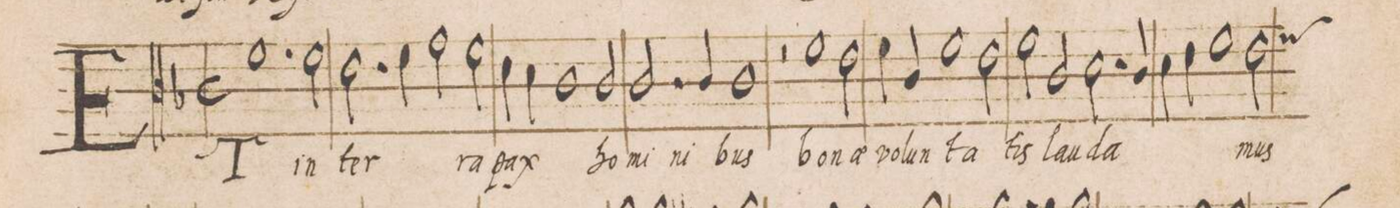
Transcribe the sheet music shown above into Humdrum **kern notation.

**kern	**text
*I"DISCANTVS	*
*clefC3	*
*k[b-]	*
*met(C|)	*
*M2/1	*
1.f	Et
2f\	in
=2-	=2-
2.e\	ter-
4f\	.
2g\	.
2f\	-ra
=3-	=3-
4e\	pax
4d\	.
1c	.
2c/	ho-
=4-	=4-
2.c/	-mi-
4c/	-ni-
1c	-bus
=5-	=5-
2r	.
1f	bo-
2e\	-nae
=6-	=6-
4f\	vo-
4c/	-lun-
1f	-ta-
2e\	.
=7-	=7-
2f\	-tis
2c/	lau-
2.d\	-da-
4c/	.
=8-	=8-
4d\	.
4e\	.
1f	.
*custos:f	*
2e\	-mus
=9-	=9-
*-	*-
